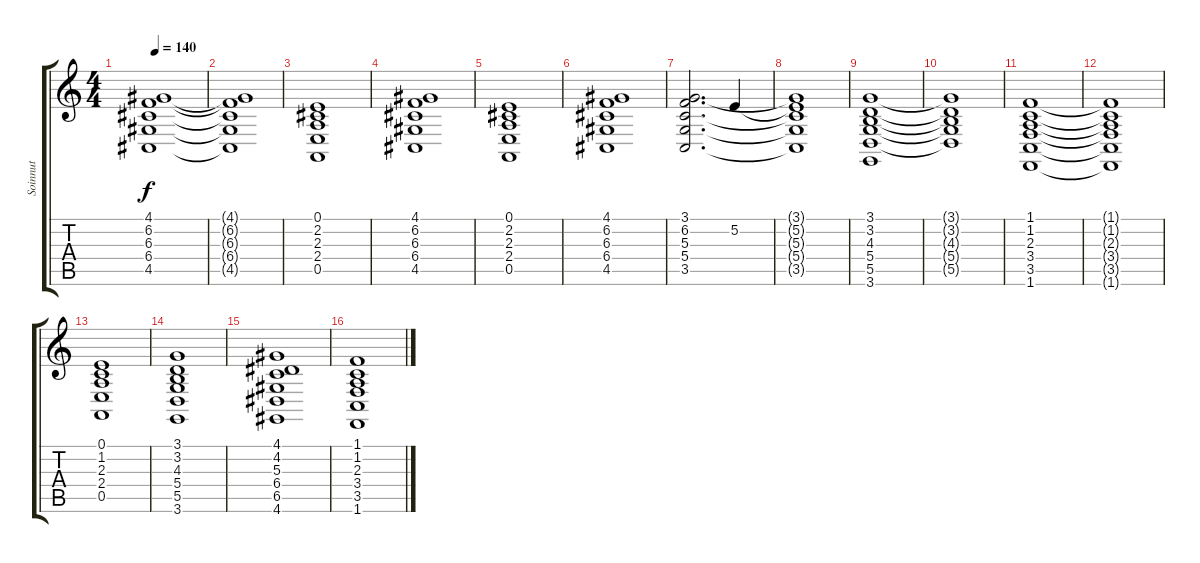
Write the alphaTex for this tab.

\track ("Soinnut" "Soinnut") {instrument brasssection}
\staff {score tabs}
\tuning (E4 B3 G3 D3 A2 E2) {hide}
\ts (4 4)
\tempo 140
\clef g2
\ks c
(4.1 6.2 6.3 6.4 4.5).1{dy f} |
(4.1{t} 6.2{t} 6.3{t} 6.4{t} 4.5{t}).1 |
(0.1 2.2 2.3 2.4 0.5).1 |
(4.1 6.2 6.3 6.4 4.5).1 |
(0.1 2.2 2.3 2.4 0.5).1 |
(4.1 6.2 6.3 6.4 4.5).1 |
(3.1 6.2 5.3 5.4 3.5).2{d} 5.2.4 |
(3.1{t} 5.2{t} 5.3{t} 5.4{t} 3.5{t}).1 |
(3.1 3.2 4.3 5.4 5.5 3.6).1 |
(3.1{t} 3.2{t} 4.3{t} 5.4{t} 5.5{t}).1 |
(1.1 1.2 2.3 3.4 3.5 1.6).1 |
(1.1{t} 1.2{t} 2.3{t} 3.4{t} 3.5{t} 1.6{t}).1 |
(0.1 1.2 2.3 2.4 0.5).1 |
(3.1 3.2 4.3 5.4 5.5 3.6).1 |
(4.1 4.2 5.3 6.4 6.5 4.6).1 |
(1.1 1.2 2.3 3.4 3.5 1.6).1
